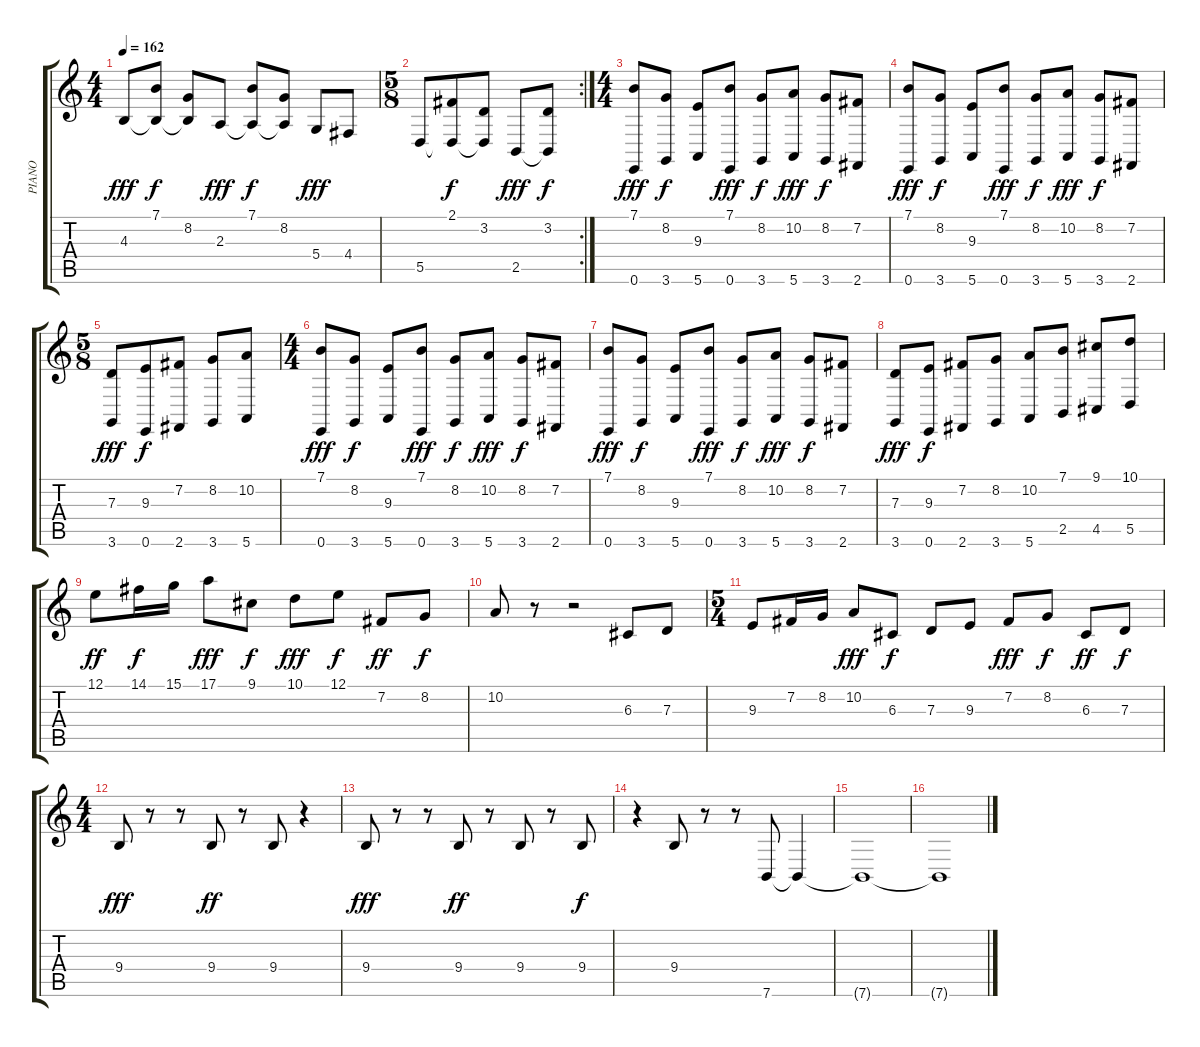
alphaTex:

\track ("PIANO" "PIANO") {instrument brightacousticpiano}
\staff {score tabs}
\tuning (E4 B3 G3 D3 A2 E2) {hide}
\ts (4 4)
\tempo 162
\clef g2
\ks c
4.3.8{dy fff} (7.1 4.3{t}).8{dy f} (8.2 4.3{t}).8 2.3.8{dy fff} (7.1 2.3{t}).8{dy f} (8.2 2.3{t}).8 5.4.8{dy fff} 4.4.8 |
\rc 2
\ts (5 8)
5.5.8 (2.1 5.5{t}).8{dy f} (3.2 5.5{t}).8 2.5.8{dy fff} (3.2 2.5{t}).8{dy f} |
\ts (4 4)
(7.1 0.6).8{dy fff} (8.2 3.6).8{dy f} (9.3 5.6).8 (7.1 0.6).8{dy fff} (8.2 3.6).8{dy f} (10.2 5.6).8{dy fff} (8.2 3.6).8{dy f} (7.2 2.6).8 |
(7.1 0.6).8{dy fff} (8.2 3.6).8{dy f} (9.3 5.6).8 (7.1 0.6).8{dy fff} (8.2 3.6).8{dy f} (10.2 5.6).8{dy fff} (8.2 3.6).8{dy f} (7.2 2.6).8 |
\ts (5 8)
(7.3 3.6).8{dy fff} (9.3 0.6).8{dy f} (7.2 2.6).8 (8.2 3.6).8 (10.2 5.6).8 |
\ts (4 4)
(7.1 0.6).8{dy fff} (8.2 3.6).8{dy f} (9.3 5.6).8 (7.1 0.6).8{dy fff} (8.2 3.6).8{dy f} (10.2 5.6).8{dy fff} (8.2 3.6).8{dy f} (7.2 2.6).8 |
(7.1 0.6).8{dy fff} (8.2 3.6).8{dy f} (9.3 5.6).8 (7.1 0.6).8{dy fff} (8.2 3.6).8{dy f} (10.2 5.6).8{dy fff} (8.2 3.6).8{dy f} (7.2 2.6).8 |
(7.3 3.6).8{dy fff} (9.3 0.6).8{dy f} (7.2 2.6).8 (8.2 3.6).8 (10.2 5.6).8 (7.1 2.5).8 (9.1 4.5).8 (10.1 5.5).8 |
12.1.8{dy ff} 14.1.16{dy f} 15.1.16 17.1.8{dy fff} 9.1.8{dy f} 10.1.8{dy fff} 12.1.8{dy f} 7.2.8{dy ff} 8.2.8{dy f} |
10.2.8 r.8 r.2 6.3.8 7.3.8 |
\ts (5 4)
9.3.8 7.2.16 8.2.16 10.2.8{dy fff} 6.3.8{dy f} 7.3.8 9.3.8 7.2.8{dy fff} 8.2.8{dy f} 6.3.8{dy ff} 7.3.8{dy f} |
\ts (4 4)
9.4.8{dy fff} r.8 r.8 9.4.8{dy ff} r.8 9.4.8 r.4 |
9.4.8{dy fff} r.8 r.8 9.4.8{dy ff} r.8 9.4.8 r.8 9.4.8{dy f} |
r.4 9.4.8 r.8 r.8 7.6.8 7.6{t}.4 |
7.6{t}.1 |
7.6{t}.1
